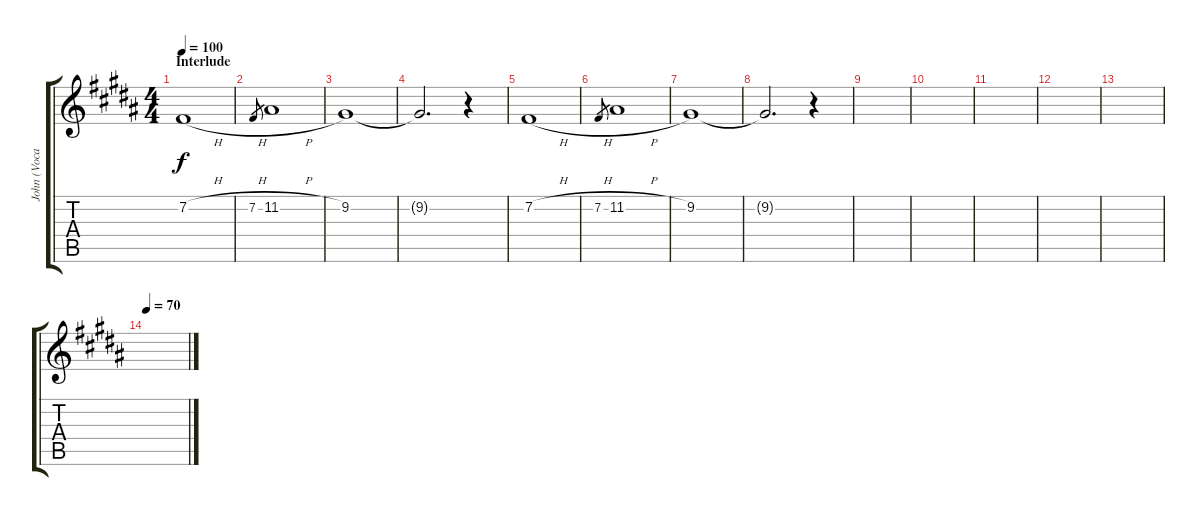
\track ("John (Vocals)" "John (Voca") {instrument sopranosax}
\staff {score tabs}
\tuning (E4 B3 G3 D3 A2 E2) {hide}
\ts (4 4)
\section ("" "Interlude")
\tempo 100
\clef g2
\ks b
7.2{h}.1{dy f} |
7.2{h}.8{gr} 11.2{h}.1 |
9.2.1 |
9.2{t}.2{d} r.4 |
7.2{h}.1 |
7.2{h}.8{gr} 11.2{h}.1 |
9.2.1 |
9.2{t}.2{d} r.4 |
|
|
|
|
|
\tempo 70
